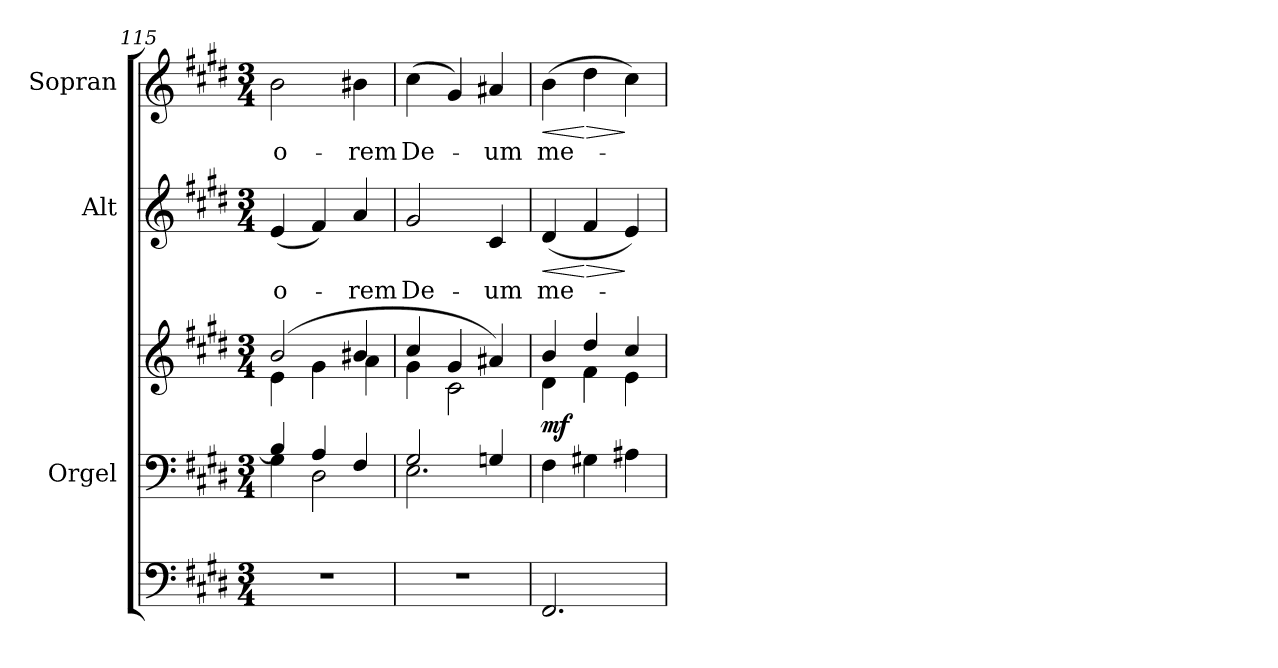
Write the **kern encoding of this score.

**kern	**kern	**kern	**dynam	**kern	**text	**dynam	**kern	**text	**dynam
*part4	*part3	*part3	*part3	*part2	*part2	*part2	*part1	*part1	*part1
*staff5	*staff4	*staff3	*staff3/4	*staff2	*staff2	*staff2	*staff1	*staff1	*staff1
*	*I"Orgel	*	*	*I"Alt	*	*	*I"Sopran	*	*
*	*I'Org.	*	*	*I'A.	*	*	*I'S.	*	*
*clefF4	*clefF4	*clefG2	*	*clefG2	*	*	*clefG2	*	*
*k[f#c#g#d#]	*k[f#c#g#d#]	*k[f#c#g#d#]	*	*k[f#c#g#d#]	*	*	*k[f#c#g#d#]	*	*
*E:	*E:	*E:	*	*E:	*	*	*E:	*	*
*M3/4	*M3/4	*M3/4	*	*M3/4	*	*	*M3/4	*	*
=115	=115	=115	=115	=115	=115	=115	=115	=115	=115
*	*^	*^	*	*	*	*	*	*	*
!	!	!	!	!	!	!	!LO:LY:b	!	!	!LO:LY:b	!
2.r	4B/]	4G#\	(2b/	4e\	.	(<4e/	o-	.	2b\	o-	.
.	4A/	2D#\	.	4g#\	.	4f#/)	.	.	.	.	.
!	!	!	!	!	!	!	!LO:LY:b	!	!	!LO:LY:b	!
.	4F#/	.	4b#X/	4a\	.	4a/	-rem	.	4b#X\	-rem	.
=116	=116	=116	=116	=116	=116	=116	=116	=116	=116	=116	=116
!	!	!	!	!	!	!	!LO:LY:b	!	!	!LO:LY:b	!
2.r	2G#/	2.E\	4cc#/	4g#\	.	2g#/	De-	.	(>4cc#\	De-	.
.	.	.	4g#/	2c#\	.	.	.	.	4g#/)	.	.
!	!	!	!	!	!	!	!LO:LY:b	!	!	!LO:LY:b	!
.	4Gn/	.	4a#X/)	.	.	4c#/	-um	.	4a#X/	-um	.
*	*v	*v	*	*	*	*	*	*	*	*	*
=117	=117	=117	=117	=117	=117	=117	=117	=117	=117	=117
!	!	!	!	!LO:DY:b	!	!LO:LY:b	!LO:HP:b	!	!LO:LY:b	!LO:HP:b
2.FF#/	4F#\	4b/	4d#\	mf	(<4d#/	me-	<	(>4b\	me-	<
!	!	!	!	!	!	!	!LO:HP:n=1:b	!	!	!LO:HP:n=1:b
.	4G#X\	4dd#/	4f#\	.	4f#/	.	[ >	4dd#\	.	[ >
.	4A#X\	4cc#/	4e\	.	4e/)	.	]	4cc#\)	.	]
*	*	*v	*v	*	*	*	*	*	*	*
=	=	=	=	=	=	=	=	=	=
*-	*-	*-	*-	*-	*-	*-	*-	*-	*-
